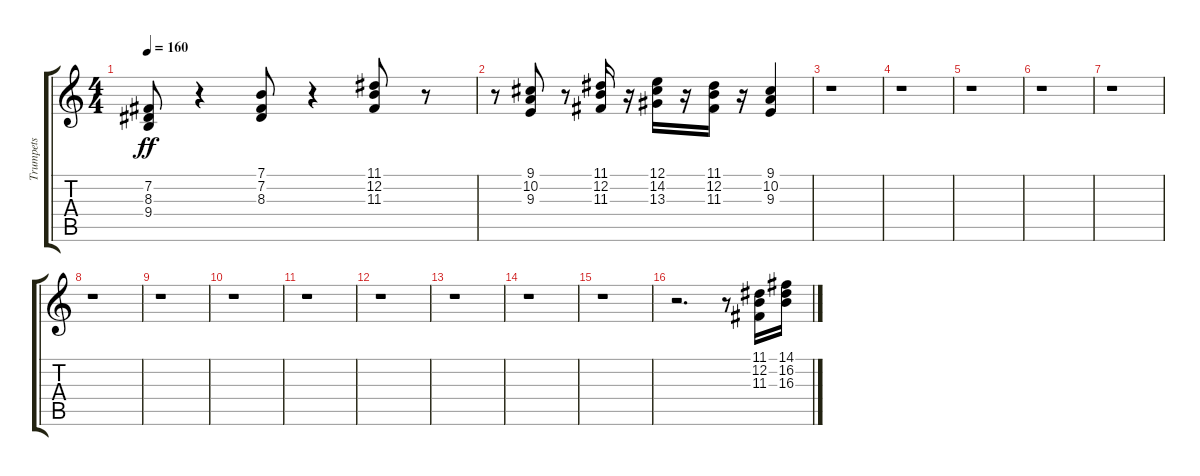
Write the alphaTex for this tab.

\track ("Trumpets" "Trumpets") {instrument trumpet}
\staff {score tabs}
\tuning (E4 B3 G3 D3 A2 E2) {hide}
\ts (4 4)
\tempo 160
\clef g2
\ks c
(7.2 8.3 9.4).8{dy ff} r.4 (7.1 7.2 8.3).8 r.4 (11.1 12.2 11.3).8 r.8 |
r.8 (9.1 10.2 9.3).8 r.8 (11.1 12.2 11.3).16 r.16 (12.1 14.2 13.3).16 r.16 (11.1 12.2 11.3).16 r.16 (9.1 10.2 9.3).4 |
r.1 |
r.1 |
r.1 |
r.1 |
r.1 |
r.1 |
r.1 |
r.1 |
r.1 |
r.1 |
r.1 |
r.1 |
r.1 |
r.2{d} r.8 (11.1 12.2 11.3).16 (14.1 16.2 16.3).16
